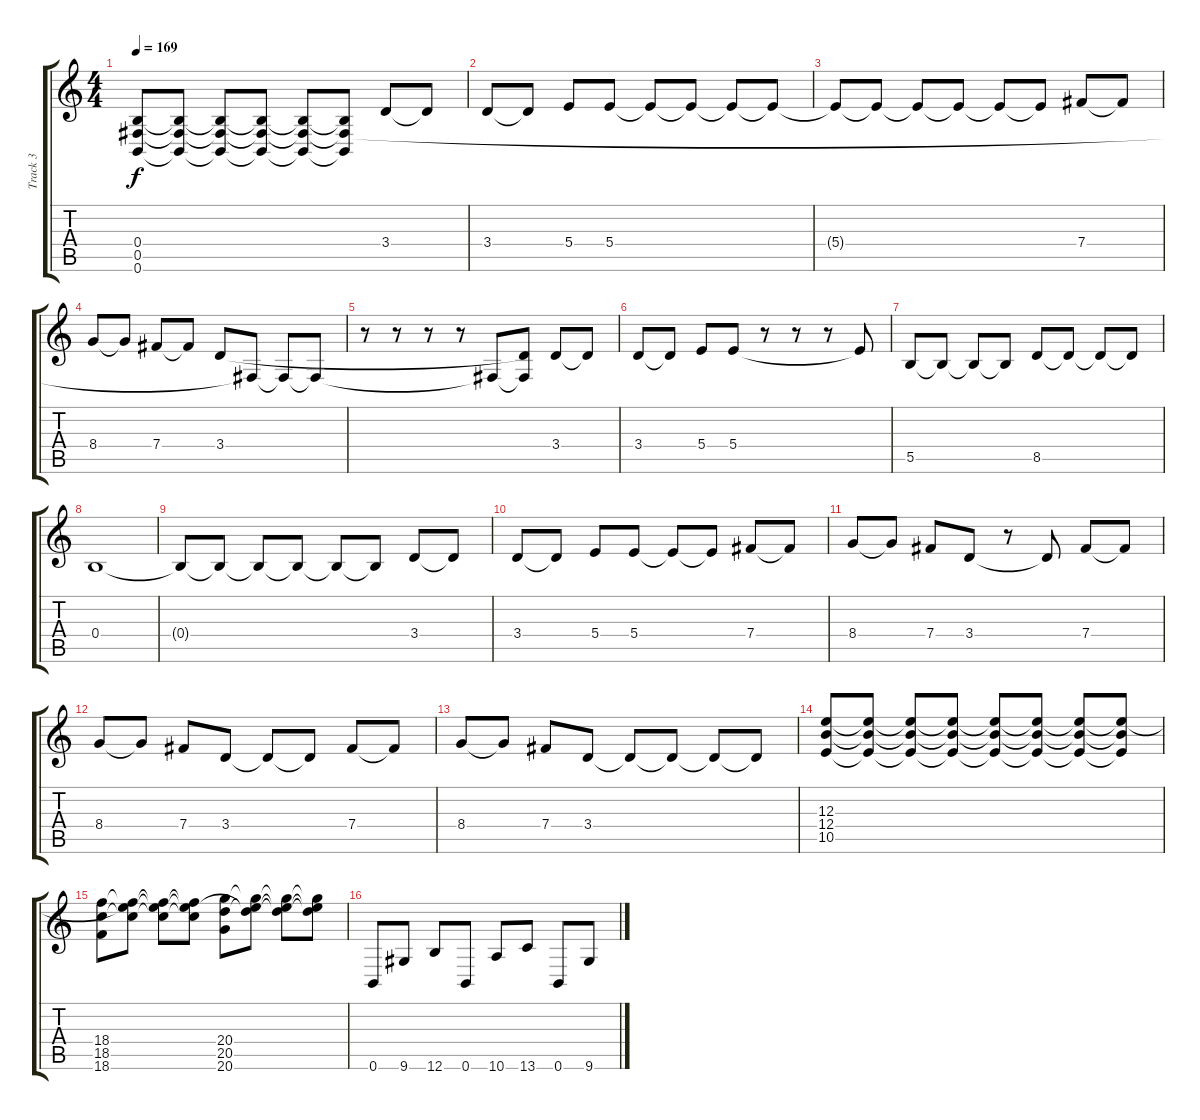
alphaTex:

\track ("Track 3" "Track 3") {instrument distortionguitar}
\staff {score tabs}
\tuning (Db4 Ab3 E3 B2 Gb2 B1) {hide}
\ts (4 4)
\tempo 169
\clef g2
\ks c
(0.4{t} 0.5{t} 0.6{t}).8{dy f} (0.4{t} 0.5{t} 0.6{t}).8 (0.4{t} 0.5{t} 0.6{t}).8 (0.4{t} 0.5{t} 0.6{t}).8 (0.4{t} 0.5{t} 0.6{t}).8 (0.4{t} 0.5{t} 0.6{t}).8 3.4.8 3.4{t}.8 |
3.4.8 3.4{t}.8 5.4.8 5.4.8 5.4{t}.8 5.4{t}.8 5.4{t}.8 5.4{t}.8 |
5.4{t}.8 5.4{t}.8 5.4{t}.8 5.4{t}.8 5.4{t}.8 5.4{t}.8 7.4.8 7.4{t}.8 |
8.4.8 8.4{t}.8 7.4.8 7.4{t}.8 3.4.8 0.5{t}.8 0.5{t}.8 0.5{t}.8 |
r.8 r.8 r.8 r.8 0.5{t}.8 (3.4{t} 0.5{t}).8 3.4.8 3.4{t}.8 |
3.4.8 3.4{t}.8 5.4.8 5.4.8 r.8 r.8 r.8 5.4{t}.8 |
5.5.8 5.5{t}.8 5.5{t}.8 5.5{t}.8 8.5.8 8.5{t}.8 8.5{t}.8 8.5{t}.8 |
0.4.1 |
0.4{t}.8 0.4{t}.8 0.4{t}.8 0.4{t}.8 0.4{t}.8 0.4{t}.8 3.4.8 3.4{t}.8 |
3.4.8 3.4{t}.8 5.4.8 5.4.8 5.4{t}.8 5.4{t}.8 7.4.8{volume 9} 7.4{t}.8 |
8.4.8 8.4{t}.8 7.4.8 3.4.8 r.8 3.4{t}.8 7.4.8{volume 16} 7.4{t}.8 |
8.4.8 8.4{t}.8 7.4.8 3.4.8 3.4{t}.8 3.4{t}.8 7.4.8{volume 9} 7.4{t}.8 |
8.4.8 8.4{t}.8 7.4.8 3.4.8 3.4{t}.8 3.4{t}.8 3.4{t}.8 3.4{t}.8 |
(12.3 12.4 10.5).8 (12.3{t} 12.4{t} 10.5{t}).8 (12.3{t} 12.4{t} 10.5{t}).8 (12.3{t} 12.4{t} 10.5{t}).8 (12.3{t} 12.4{t} 10.5{t}).8 (12.3{t} 12.4{t} 10.5{t}).8 (12.3{t} 12.4{t} 10.5{t}).8 (12.3{t} 12.4{t} 10.5{t}).8 |
(18.4 18.5 18.6).8 (12.3{t} 18.4{t} 18.5{t}).8 (12.3{t} 18.4{t} 18.5{t}).8 (12.3{t} 18.4{t} 18.5{t}).8 (20.4 20.5 20.6).8 (12.3{t} 20.4{t} 20.5{t}).8 (12.3{t} 20.4{t} 20.5{t}).8 (12.3{t} 20.4{t} 20.5{t}).8 |
0.6.8 9.6.8 12.6.8 0.6.8 10.6.8 13.6.8 0.6.8 9.6.8
